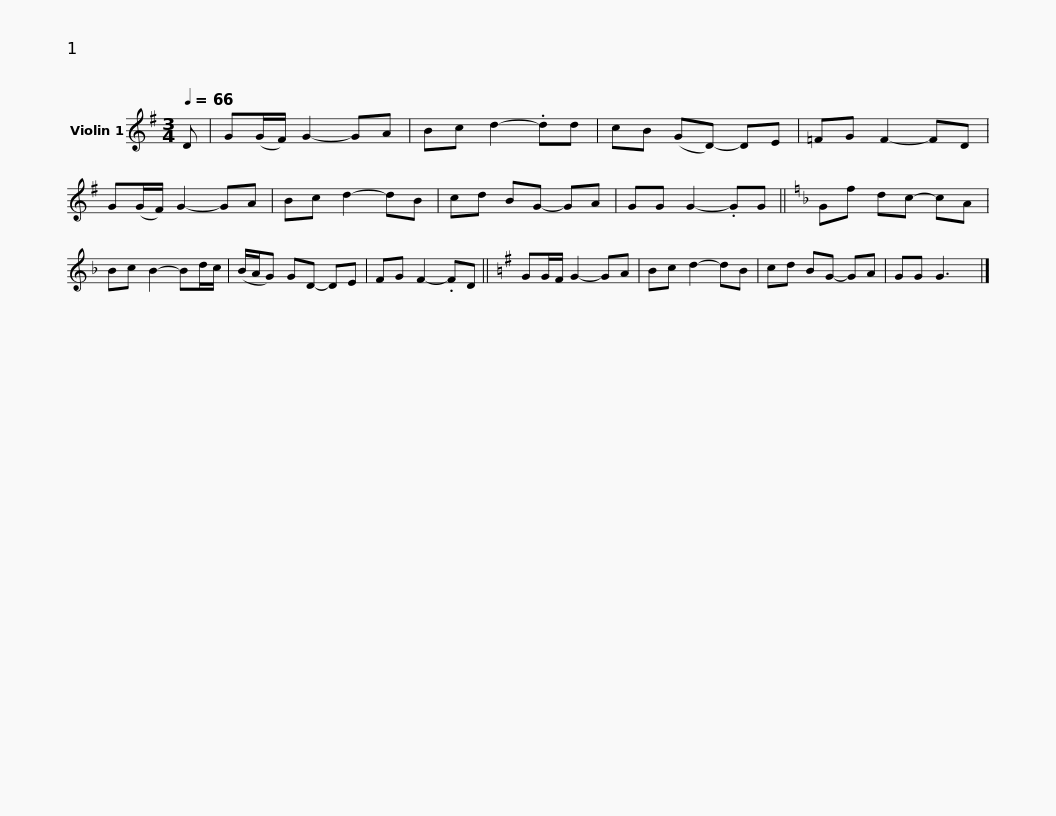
X:1
L:1/8
Q:1/4=66
M:3/4
I:linebreak $
K:G
V:1 treble
V:1
 D | G(G/F/) G2- GA | Bc d2- .dd | cB (GD-) DE | =FG F2- FD |$ %5
 G(G/F/) G2- GA | Bc d2- dB | cd BG- GA | GG G2- .GG ||$[K:F] Gf dc- cA | %10
 Bc B2- Bd/c/ | (B/A/G) GD- DE | FG F2- .FD ||$[K:G] GG/F/ G2- GA | Bc d2- dB | %15
 cd BG- GA | GG G3 x |] %17
